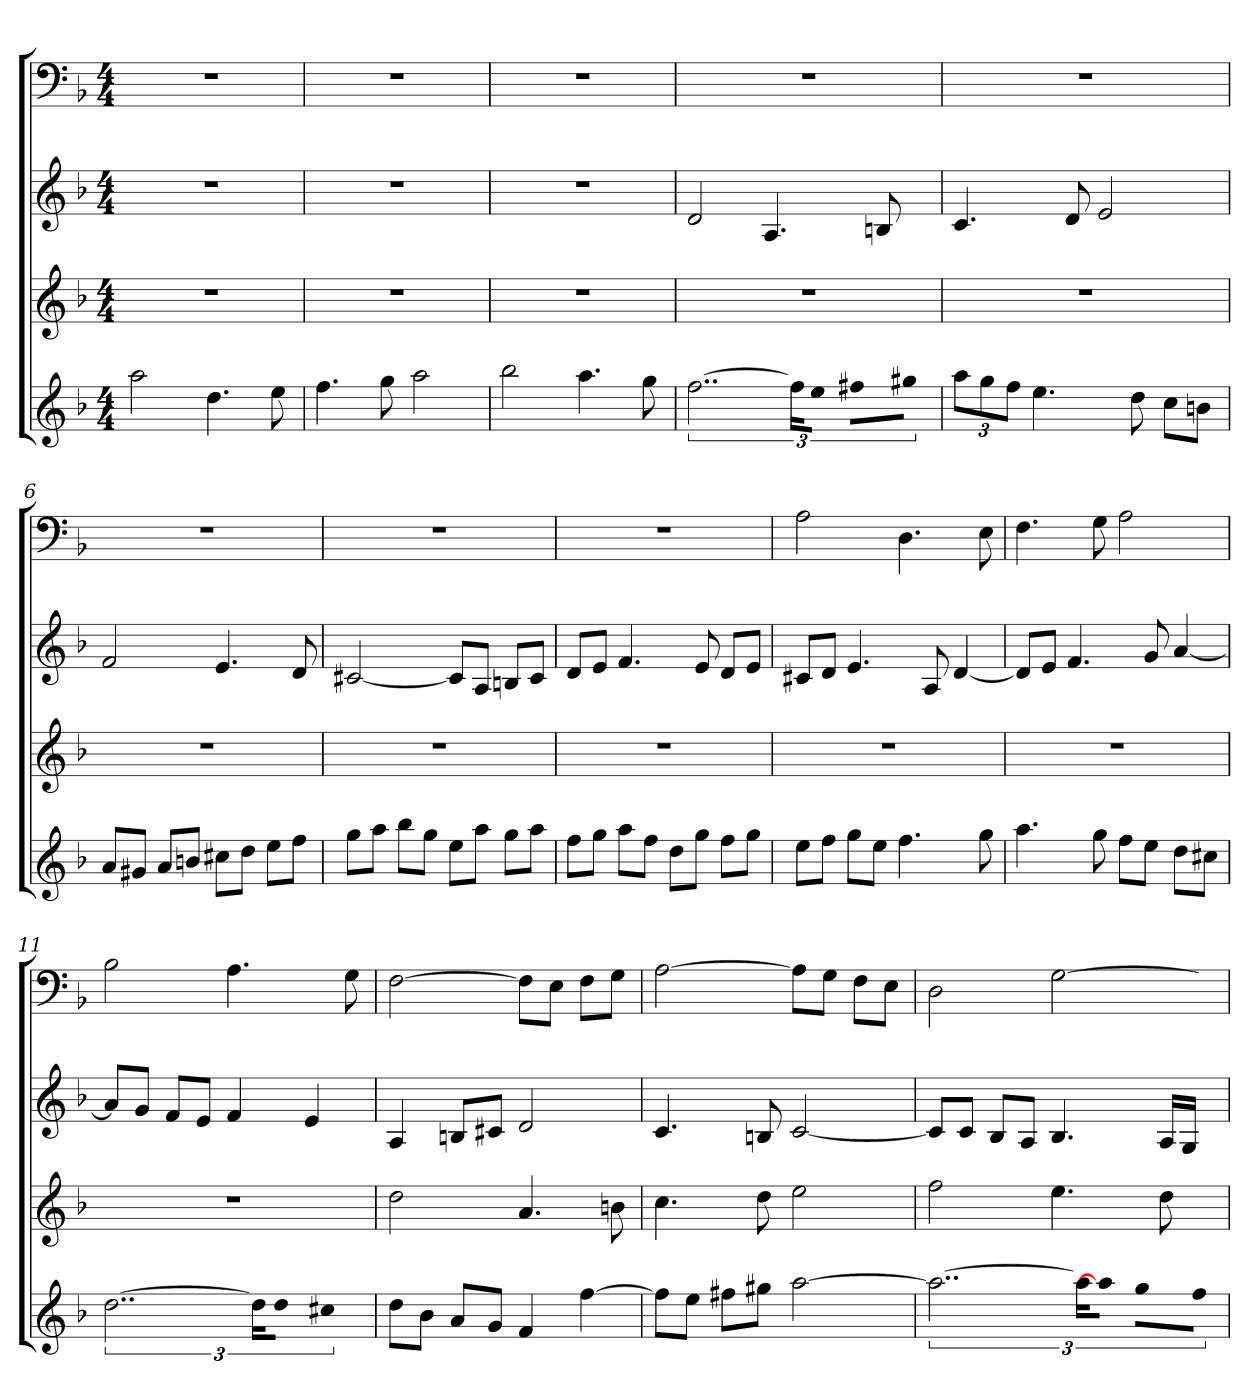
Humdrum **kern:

**kern	**kern	**kern	**kern
*part4	*part3	*part2	*part1
*staff4	*staff3	*staff2	*staff1
*k[b-]	*k[b-]	*k[b-]	*k[b-]
*d:	*d:	*d:	*d:
*M4/4	*M4/4	*M4/4	*M4/4
=1	=1	=1	=1
2aa	1r	1r	1r
4.dd	.	.	.
8ee	.	.	.
=2	=2	=2	=2
4.ff	1r	1r	1r
8gg	.	.	.
2aa	.	.	.
=3	=3	=3	=3
2bb-	1r	1r	1r
4.aa	.	.	.
8gg	.	.	.
=4	=4	=4	=4
[3..ff	1r	2d	1r
.	.	4.A	.
24ffKL]	.	.	.
8eeJ	.	.	.
8ff#XL	.	.	.
8gg#XJ	.	8Bn	.
=5	=5	=5	=5
12aaL	1r	4.c	1r
12gg	.	.	.
12ffJ	.	.	.
4.ee	.	.	.
.	.	8d	.
.	.	2e	.
8dd	.	.	.
8ccL	.	.	.
8bnJ	.	.	.
=6	=6	=6	=6
8aL	1r	2f	1r
8g#XJ	.	.	.
8aL	.	.	.
8bnJ	.	.	.
8cc#XL	.	4.e	.
8ddJ	.	.	.
8eeL	.	.	.
8ffJ	.	8d	.
=7	=7	=7	=7
8ggL	1r	[2c#X	1r
8aaJ	.	.	.
8bb-L	.	.	.
8ggJ	.	.	.
8eeL	.	8c#L]	.
8aaJ	.	8AJ	.
8ggL	.	8BnL	.
8aaJ	.	8c#J	.
=8	=8	=8	=8
8ffL	1r	8dL	1r
8ggJ	.	8eJ	.
8aaL	.	4.f	.
8ffJ	.	.	.
8ddL	.	.	.
8ggJ	.	8e	.
8ffL	.	8dL	.
8ggJ	.	8eJ	.
=9	=9	=9	=9
8eeL	1r	8c#XL	2A
8ffJ	.	8dJ	.
8ggL	.	4.e	.
8eeJ	.	.	.
4.ff	.	.	4.D
.	.	8A	.
.	.	[4d	.
8gg	.	.	8E
=10	=10	=10	=10
4.aa	1r	8dL]	4.F
.	.	8eJ	.
.	.	4.f	.
8gg	.	.	8G
8ffL	.	.	2A
8eeJ	.	8g	.
8ddL	.	[4a	.
8cc#XJ	.	.	.
=11	=11	=11	=11
[3..dd	1r	8aL]	2B-
.	.	8gJ	.
.	.	8fL	.
.	.	8eJ	.
.	.	4f	4.A
24ddKL]	.	.	.
8ddJ	.	.	.
4cc#X	.	4e	.
.	.	.	8G
=12	=12	=12	=12
8ddL	2dd	4A	[2F
8b-J	.	.	.
8aL	.	8BnL	.
8gJ	.	8c#XJ	.
4f	4.a	2d	8FL]
.	.	.	8EJ
[4ff	.	.	8FL
.	8bn	.	8GJ
=13	=13	=13	=13
8ffL]	4.cc	4.c	[2A
8eeJ	.	.	.
8ff#XL	.	.	.
8gg#XJ	8dd	8Bn	.
[2aa	2ee	[2c	8AL]
.	.	.	8GJ
.	.	.	8FL
.	.	.	8EJ
=14	=14	=14	=14
3..aa_	2ff	8cL]	2D
.	.	8cJ	.
.	.	8B-L	.
.	.	8AJ	.
.	4.ee	4.B-	[2G
24aaKL]	.	.	.
8aaJ]	.	.	.
8ggL	.	.	.
8ffJ	8dd	16ALL	.
.	.	16GJJ	.
=	=	=	=
*-	*-	*-	*-
